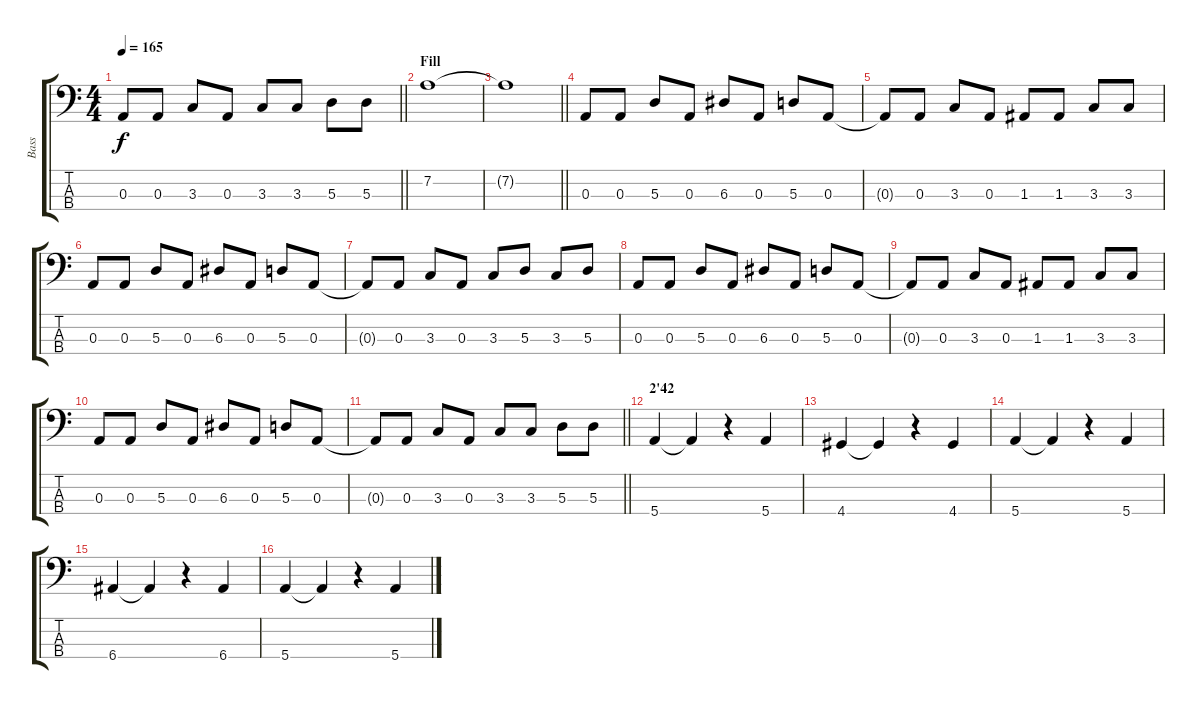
\track ("Bass" "Bass") {instrument electricbassfinger}
\staff {score tabs}
\tuning (G2 D2 A1 E1) {hide}
\ts (4 4)
\tempo 165
\clef f4
\barLineRight lightlight
\ks c
0.3{t}.8{dy f} 0.3.8 3.3.8 0.3.8 3.3.8 3.3.8 5.3.8 5.3.8 |
\section ("" "Fill")
7.2.1 |
\barLineRight lightlight
7.2{t}.1 |
0.3.8 0.3.8 5.3.8 0.3.8 6.3.8 0.3.8 5.3.8 0.3.8 |
0.3{t}.8 0.3.8 3.3.8 0.3.8 1.3.8 1.3.8 3.3.8 3.3.8 |
0.3.8 0.3.8 5.3.8 0.3.8 6.3.8 0.3.8 5.3.8 0.3.8 |
0.3{t}.8 0.3.8 3.3.8 0.3.8 3.3.8 5.3.8 3.3.8 5.3.8 |
0.3.8 0.3.8 5.3.8 0.3.8 6.3.8 0.3.8 5.3.8 0.3.8 |
0.3{t}.8 0.3.8 3.3.8 0.3.8 1.3.8 1.3.8 3.3.8 3.3.8 |
0.3.8 0.3.8 5.3.8 0.3.8 6.3.8 0.3.8 5.3.8 0.3.8 |
\barLineRight lightlight
0.3{t}.8 0.3.8 3.3.8 0.3.8 3.3.8 3.3.8 5.3.8 5.3.8 |
\section ("" "2'42")
5.4.4 5.4{t}.4 r.4 5.4.4 |
4.4.4 4.4{t}.4 r.4 4.4.4 |
5.4.4 5.4{t}.4 r.4 5.4.4 |
6.4.4 6.4{t}.4 r.4 6.4.4 |
5.4.4 5.4{t}.4 r.4 5.4.4
